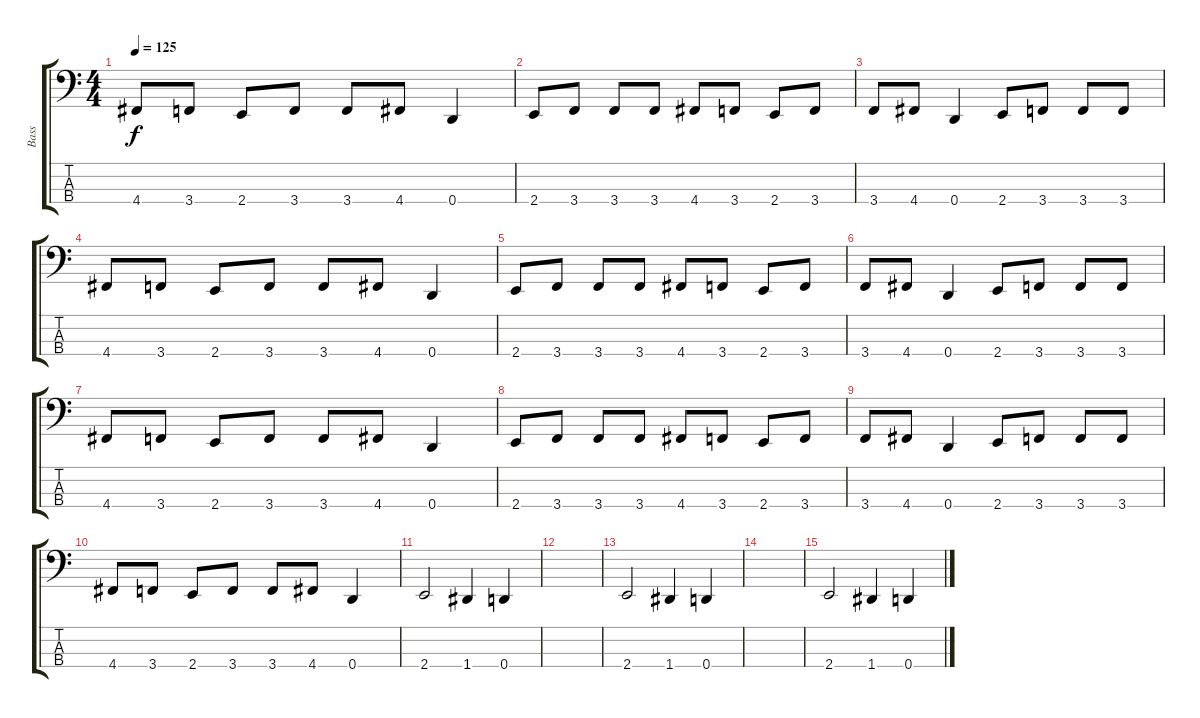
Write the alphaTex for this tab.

\track ("Bass" "Bass") {instrument electricbassfinger}
\staff {score tabs}
\tuning (G2 D2 A1 D1) {hide}
\ts (4 4)
\tempo 125
\clef f4
\ks c
4.4.8{dy f} 3.4.8 2.4.8 3.4.8 3.4.8 4.4.8 0.4.4 |
2.4.8 3.4.8 3.4.8 3.4.8 4.4.8 3.4.8 2.4.8 3.4.8 |
3.4.8 4.4.8 0.4.4 2.4.8 3.4.8 3.4.8 3.4.8 |
4.4.8 3.4.8 2.4.8 3.4.8 3.4.8 4.4.8 0.4.4 |
2.4.8 3.4.8 3.4.8 3.4.8 4.4.8 3.4.8 2.4.8 3.4.8 |
3.4.8 4.4.8 0.4.4 2.4.8 3.4.8 3.4.8 3.4.8 |
4.4.8 3.4.8 2.4.8 3.4.8 3.4.8 4.4.8 0.4.4 |
2.4.8 3.4.8 3.4.8 3.4.8 4.4.8 3.4.8 2.4.8 3.4.8 |
3.4.8 4.4.8 0.4.4 2.4.8 3.4.8 3.4.8 3.4.8 |
4.4.8 3.4.8 2.4.8 3.4.8 3.4.8 4.4.8 0.4.4 |
2.4.2 1.4.4 0.4.4 |
|
2.4.2 1.4.4 0.4.4 |
|
2.4.2 1.4.4 0.4.4
